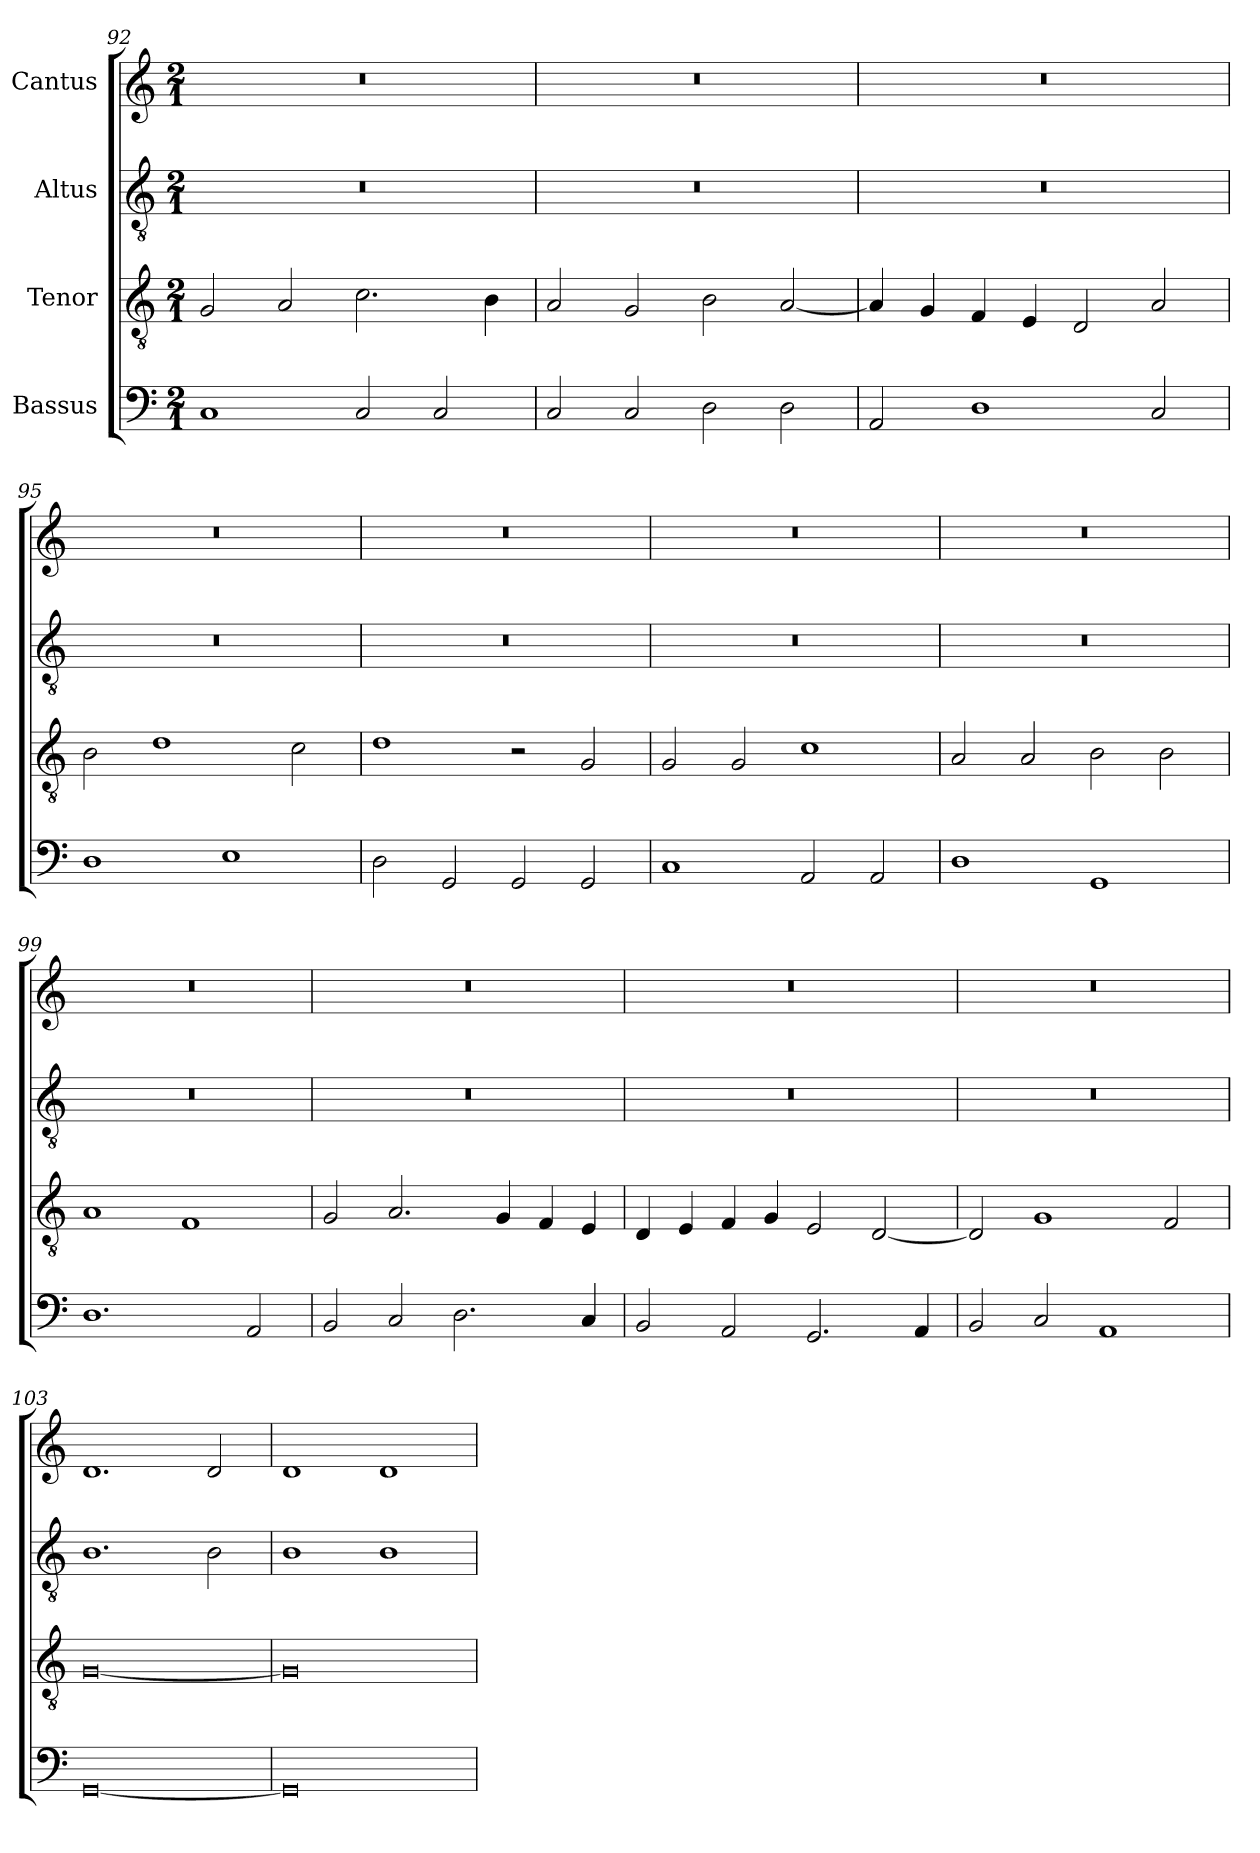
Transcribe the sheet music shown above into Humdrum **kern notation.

**kern	**kern	**kern	**kern
*part4	*part3	*part2	*part1
*staff4	*staff3	*staff2	*staff1
*I"Bassus	*I"Tenor	*I"Altus	*I"Cantus
!!LO:LB:g=z
*clefF4	*clefGv2	*clefGv2	*clefG2
*	*ITrd7c12	*ITrd7c12	*
*k[]	*k[]	*k[]	*k[]
*C:	*C:	*C:	*C:
*M2/1	*M2/1	*M2/1	*M2/1
=92	=92	=92	=92
!	!	!LO:N:vis=1	!LO:N:vis=1
1Ci	2GGi/	0r	0r
.	2AAi/	.	.
2Ci/	2.Ci\	.	.
2Ci/	.	.	.
.	4BBi\	.	.
=93	=93	=93	=93
!	!	!LO:N:vis=1	!LO:N:vis=1
2Ci/	2AAi/	0r	0r
2Ci/	2GGi/	.	.
2Di\	2BBi\	.	.
2Di\	[<2AAi/	.	.
=94	=94	=94	=94
!	!	!LO:N:vis=1	!LO:N:vis=1
2AAi/	4AAi/]	0r	0r
.	4GGi/	.	.
1Di	4FFi/	.	.
.	4EEi/	.	.
.	2DDi/	.	.
2Ci/	2AAi/	.	.
=95	=95	=95	=95
!	!	!LO:N:vis=1	!LO:N:vis=1
1Di	2BBi\	0r	0r
.	1Di	.	.
1Ei	.	.	.
.	2Ci\	.	.
=96	=96	=96	=96
!	!	!LO:N:vis=1	!LO:N:vis=1
2Di\	1Di	0r	0r
2GGi/	.	.	.
2GGi/	2r	.	.
2GGi/	2GGi/	.	.
!!LO:LB:g=z
=97	=97	=97	=97
!	!	!LO:N:vis=1	!LO:N:vis=1
1Ci	2GGi/	0r	0r
.	2GGi/	.	.
2AAi/	1Ci	.	.
2AAi/	.	.	.
=98	=98	=98	=98
!	!	!LO:N:vis=1	!LO:N:vis=1
1Di	2AAi/	0r	0r
.	2AAi/	.	.
1GGi	2BBi\	.	.
.	2BBi\	.	.
=99	=99	=99	=99
!	!	!LO:N:vis=1	!LO:N:vis=1
1.Di	1AAi	0r	0r
.	1FFi	.	.
2AAi/	.	.	.
=100	=100	=100	=100
!	!	!LO:N:vis=1	!LO:N:vis=1
2BBi/	2GGi/	0r	0r
2Ci/	2.AAi/	.	.
2.Di\	.	.	.
.	4GGi/	.	.
.	4FFi/	.	.
4Ci/	4EEi/	.	.
=101	=101	=101	=101
!	!	!LO:N:vis=1	!LO:N:vis=1
2BBi/	4DDi/	0r	0r
.	4EEi/	.	.
2AAi/	4FFi/	.	.
.	4GGi/	.	.
2.GGi/	2EEi/	.	.
.	[<2DDi/	.	.
4AAi/	.	.	.
!!LO:PB:g=z
=102	=102	=102	=102
!	!	!LO:N:vis=1	!LO:N:vis=1
2BBi/	2DDi/]	0r	0r
2Ci/	1GGi	.	.
1AAi	.	.	.
.	2FFi/	.	.
=103	=103	=103	=103
[<0GGi	[<0GGi	1.BBi	1.di
.	.	2BBi\	2di/
=104	=104	=104	=104
0GGi]	0GGi]	1BBi	1di
.	.	1BBi	1di
=	=	=	=
*-	*-	*-	*-
